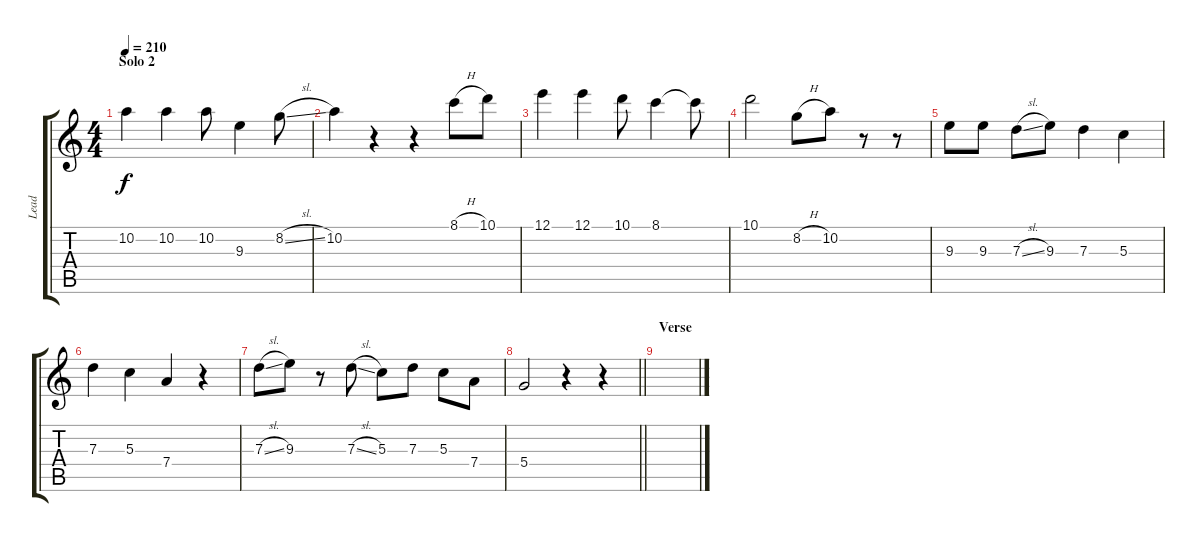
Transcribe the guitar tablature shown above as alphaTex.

\track ("Lead" "Lead") {instrument distortionguitar}
\staff {score tabs}
\tuning (E4 B3 G3 D3 A2 E2) {hide}
\ts (4 4)
\section ("" "Solo 2")
\tempo 210
\clef g2
\ks c
10.2.4{dy f} 10.2.4 10.2.8 9.3.4 8.2{sl}.8 |
10.2.4 r.4 r.4 8.1{h}.8 10.1.8 |
12.1.4 12.1.4 10.1.8 8.1.4 8.1{t}.8 |
10.1.2 8.2{h}.8 10.2.8 r.8 r.8 |
9.3.8 9.3.8 7.3{sl}.8 9.3.8 7.3.4 5.3.4 |
7.3.4 5.3.4 7.4.4 r.4 |
7.3{sl}.8 9.3.8 r.8 7.3{sl}.8 5.3.8 7.3.8 5.3.8 7.4.8 |
\barLineRight lightlight
5.4.2 r.4 r.4 |
\section ("" "Verse")
